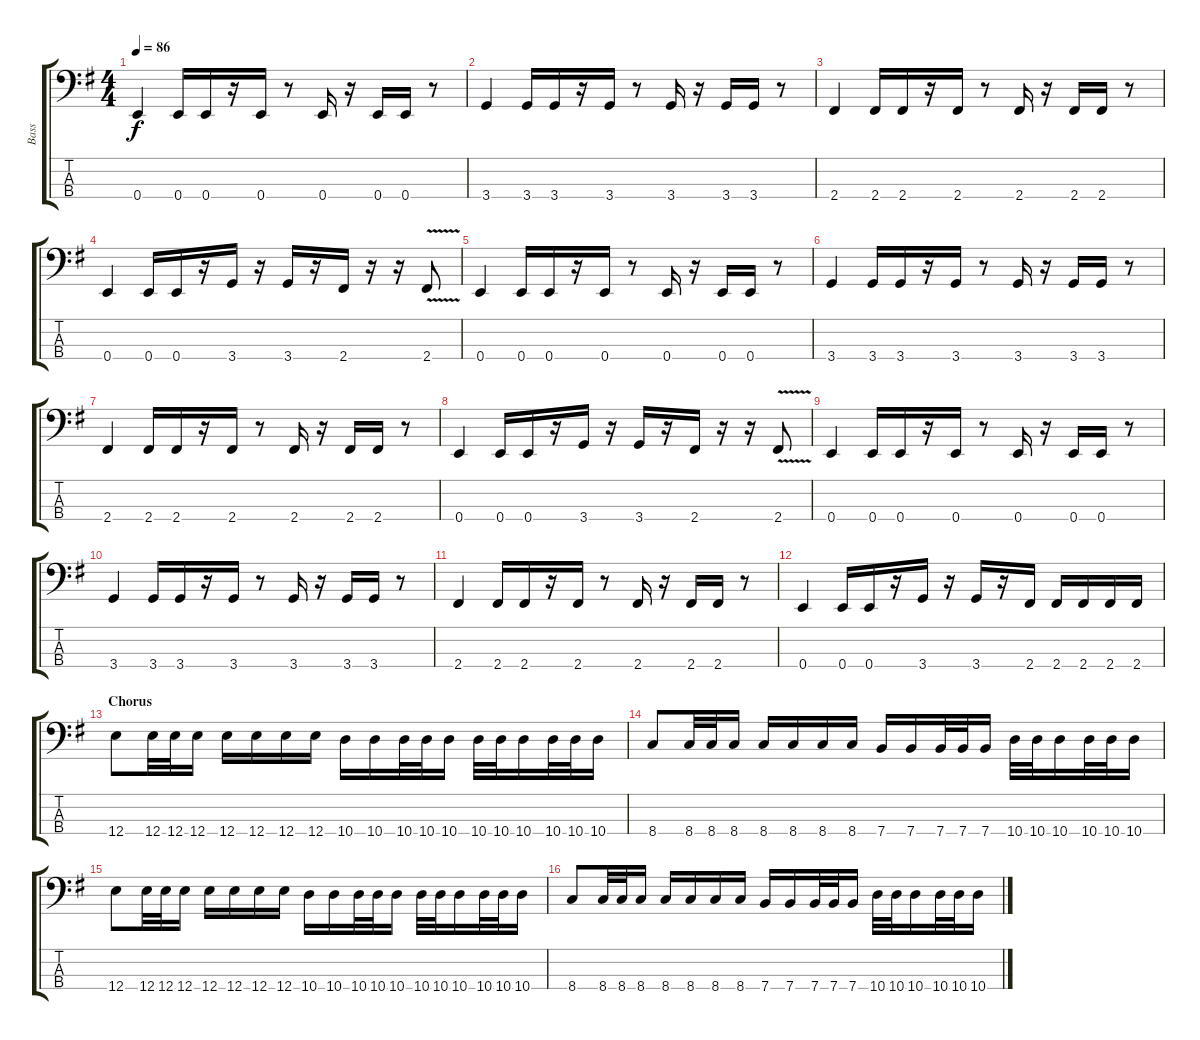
\track ("Bass" "Bass") {instrument electricbasspick}
\staff {score tabs}
\tuning (G2 D2 A1 E1) {hide}
\ts (4 4)
\tempo 86
\clef f4
\ks eminor
0.4.4{dy f} 0.4.16 0.4.16 r.16 0.4.16 r.8 0.4.16 r.16 0.4.16 0.4.16 r.8 |
3.4.4 3.4.16 3.4.16 r.16 3.4.16 r.8 3.4.16 r.16 3.4.16 3.4.16 r.8 |
2.4.4 2.4.16 2.4.16 r.16 2.4.16 r.8 2.4.16 r.16 2.4.16 2.4.16 r.8 |
0.4.4 0.4.16 0.4.16 r.16 3.4.16 r.16 3.4.16 r.16 2.4.16 r.16 r.16 2.4{v}.8 |
0.4.4 0.4.16 0.4.16 r.16 0.4.16 r.8 0.4.16 r.16 0.4.16 0.4.16 r.8 |
3.4.4 3.4.16 3.4.16 r.16 3.4.16 r.8 3.4.16 r.16 3.4.16 3.4.16 r.8 |
2.4.4 2.4.16 2.4.16 r.16 2.4.16 r.8 2.4.16 r.16 2.4.16 2.4.16 r.8 |
0.4.4 0.4.16 0.4.16 r.16 3.4.16 r.16 3.4.16 r.16 2.4.16 r.16 r.16 2.4{v}.8 |
0.4.4 0.4.16 0.4.16 r.16 0.4.16 r.8 0.4.16 r.16 0.4.16 0.4.16 r.8 |
3.4.4 3.4.16 3.4.16 r.16 3.4.16 r.8 3.4.16 r.16 3.4.16 3.4.16 r.8 |
2.4.4 2.4.16 2.4.16 r.16 2.4.16 r.8 2.4.16 r.16 2.4.16 2.4.16 r.8 |
0.4.4 0.4.16 0.4.16 r.16 3.4.16 r.16 3.4.16 r.16 2.4.16 2.4.16 2.4.16 2.4.16 2.4.16 |
\section ("" "Chorus")
12.4.8 12.4.32 12.4.32 12.4.16 12.4.16 12.4.16 12.4.16 12.4.16 10.4.16 10.4.16 10.4.32 10.4.32 10.4.16 10.4.32 10.4.32 10.4.16 10.4.32 10.4.32 10.4.16 |
8.4.8 8.4.32 8.4.32 8.4.16 8.4.16 8.4.16 8.4.16 8.4.16 7.4.16 7.4.16 7.4.32 7.4.32 7.4.16 10.4.32 10.4.32 10.4.16 10.4.32 10.4.32 10.4.16 |
12.4.8 12.4.32 12.4.32 12.4.16 12.4.16 12.4.16 12.4.16 12.4.16 10.4.16 10.4.16 10.4.32 10.4.32 10.4.16 10.4.32 10.4.32 10.4.16 10.4.32 10.4.32 10.4.16 |
8.4.8 8.4.32 8.4.32 8.4.16 8.4.16 8.4.16 8.4.16 8.4.16 7.4.16 7.4.16 7.4.32 7.4.32 7.4.16 10.4.32 10.4.32 10.4.16 10.4.32 10.4.32 10.4.16
